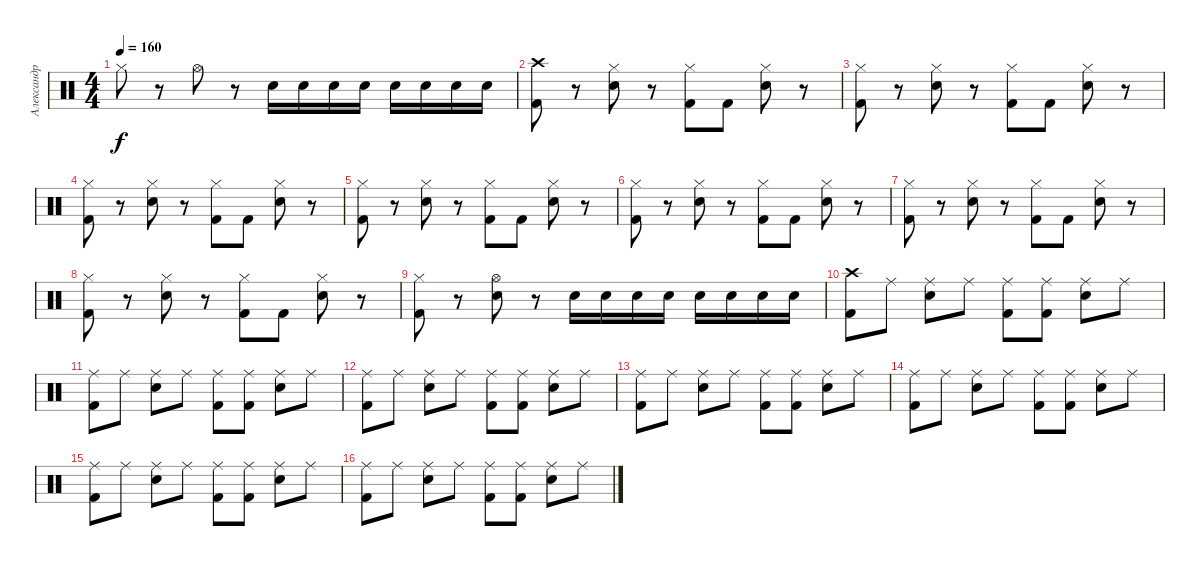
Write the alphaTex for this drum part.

\track ("Александр \"Поручик\" Щиголев" "Александр ") {instrument percussion}
\staff {score}
\articulation defaults
\ts (4 4)
\tempo 160
\clef neutral
\ks c "Hi-Hat (closed)".8{dy f}
r.8 "Hi-Hat (open)".8 r.8 "Electric Snare (hit)".16 "Electric Snare (hit)".16 "Electric Snare (hit)".16 "Electric Snare (hit)".16 "Electric Snare (hit)".16 "Electric Snare (hit)".16 "Electric Snare (hit)".16 "Electric Snare (hit)".16 |
("Crash high (hit)" "Kick (hit) 2").8 r.8 ("Hi-Hat (closed)" "Electric Snare (hit)").8 r.8 ("Hi-Hat (closed)" "Kick (hit) 2").8 "Kick (hit) 2".8 ("Hi-Hat (closed)" "Electric Snare (hit)").8 r.8 |
("Hi-Hat (closed)" "Kick (hit) 2").8 r.8 ("Hi-Hat (closed)" "Electric Snare (hit)").8 r.8 ("Hi-Hat (closed)" "Kick (hit) 2").8 "Kick (hit) 2".8 ("Hi-Hat (closed)" "Electric Snare (hit)").8 r.8 |
("Hi-Hat (closed)" "Kick (hit) 2").8 r.8 ("Hi-Hat (closed)" "Electric Snare (hit)").8 r.8 ("Hi-Hat (closed)" "Kick (hit) 2").8 "Kick (hit) 2".8 ("Hi-Hat (closed)" "Electric Snare (hit)").8 r.8 |
("Hi-Hat (closed)" "Kick (hit) 2").8 r.8 ("Hi-Hat (closed)" "Electric Snare (hit)").8 r.8 ("Hi-Hat (closed)" "Kick (hit) 2").8 "Kick (hit) 2".8 ("Hi-Hat (closed)" "Electric Snare (hit)").8 r.8 |
("Hi-Hat (closed)" "Kick (hit) 2").8 r.8 ("Hi-Hat (closed)" "Electric Snare (hit)").8 r.8 ("Hi-Hat (closed)" "Kick (hit) 2").8 "Kick (hit) 2".8 ("Hi-Hat (closed)" "Electric Snare (hit)").8 r.8 |
("Hi-Hat (closed)" "Kick (hit) 2").8 r.8 ("Hi-Hat (closed)" "Electric Snare (hit)").8 r.8 ("Hi-Hat (closed)" "Kick (hit) 2").8 "Kick (hit) 2".8 ("Hi-Hat (closed)" "Electric Snare (hit)").8 r.8 |
("Hi-Hat (closed)" "Kick (hit) 2").8 r.8 ("Hi-Hat (closed)" "Electric Snare (hit)").8 r.8 ("Hi-Hat (closed)" "Kick (hit) 2").8 "Kick (hit) 2".8 ("Hi-Hat (closed)" "Electric Snare (hit)").8 r.8 |
("Hi-Hat (closed)" "Kick (hit) 2").8 r.8 ("Hi-Hat (open)" "Electric Snare (hit)").8 r.8 "Electric Snare (hit)".16 "Electric Snare (hit)".16 "Electric Snare (hit)".16 "Electric Snare (hit)".16 "Electric Snare (hit)".16 "Electric Snare (hit)".16 "Electric Snare (hit)".16 "Electric Snare (hit)".16 |
("Crash high (hit)" "Kick (hit) 2").8 "Ride (middle)".8 ("Ride (middle)" "Electric Snare (hit)").8 "Ride (middle)".8 ("Ride (middle)" "Kick (hit) 2").8 ("Ride (middle)" "Kick (hit) 2").8 ("Ride (middle)" "Electric Snare (hit)").8 "Ride (middle)".8 |
("Ride (middle)" "Kick (hit) 2").8 "Ride (middle)".8 ("Ride (middle)" "Electric Snare (hit)").8 "Ride (middle)".8 ("Ride (middle)" "Kick (hit) 2").8 ("Ride (middle)" "Kick (hit) 2").8 ("Ride (middle)" "Electric Snare (hit)").8 "Ride (middle)".8 |
("Ride (middle)" "Kick (hit) 2").8 "Ride (middle)".8 ("Ride (middle)" "Electric Snare (hit)").8 "Ride (middle)".8 ("Ride (middle)" "Kick (hit) 2").8 ("Ride (middle)" "Kick (hit) 2").8 ("Ride (middle)" "Electric Snare (hit)").8 "Ride (middle)".8 |
("Ride (middle)" "Kick (hit) 2").8 "Ride (middle)".8 ("Ride (middle)" "Electric Snare (hit)").8 "Ride (middle)".8 ("Ride (middle)" "Kick (hit) 2").8 ("Ride (middle)" "Kick (hit) 2").8 ("Ride (middle)" "Electric Snare (hit)").8 "Ride (middle)".8 |
("Ride (middle)" "Kick (hit) 2").8 "Ride (middle)".8 ("Ride (middle)" "Electric Snare (hit)").8 "Ride (middle)".8 ("Ride (middle)" "Kick (hit) 2").8 ("Ride (middle)" "Kick (hit) 2").8 ("Ride (middle)" "Electric Snare (hit)").8 "Ride (middle)".8 |
("Ride (middle)" "Kick (hit) 2").8 "Ride (middle)".8 ("Ride (middle)" "Electric Snare (hit)").8 "Ride (middle)".8 ("Ride (middle)" "Kick (hit) 2").8 ("Ride (middle)" "Kick (hit) 2").8 ("Ride (middle)" "Electric Snare (hit)").8 "Ride (middle)".8 |
("Ride (middle)" "Kick (hit) 2").8 "Ride (middle)".8 ("Ride (middle)" "Electric Snare (hit)").8 "Ride (middle)".8 ("Ride (middle)" "Kick (hit) 2").8 ("Ride (middle)" "Kick (hit) 2").8 ("Ride (middle)" "Electric Snare (hit)").8 "Ride (middle)".8
